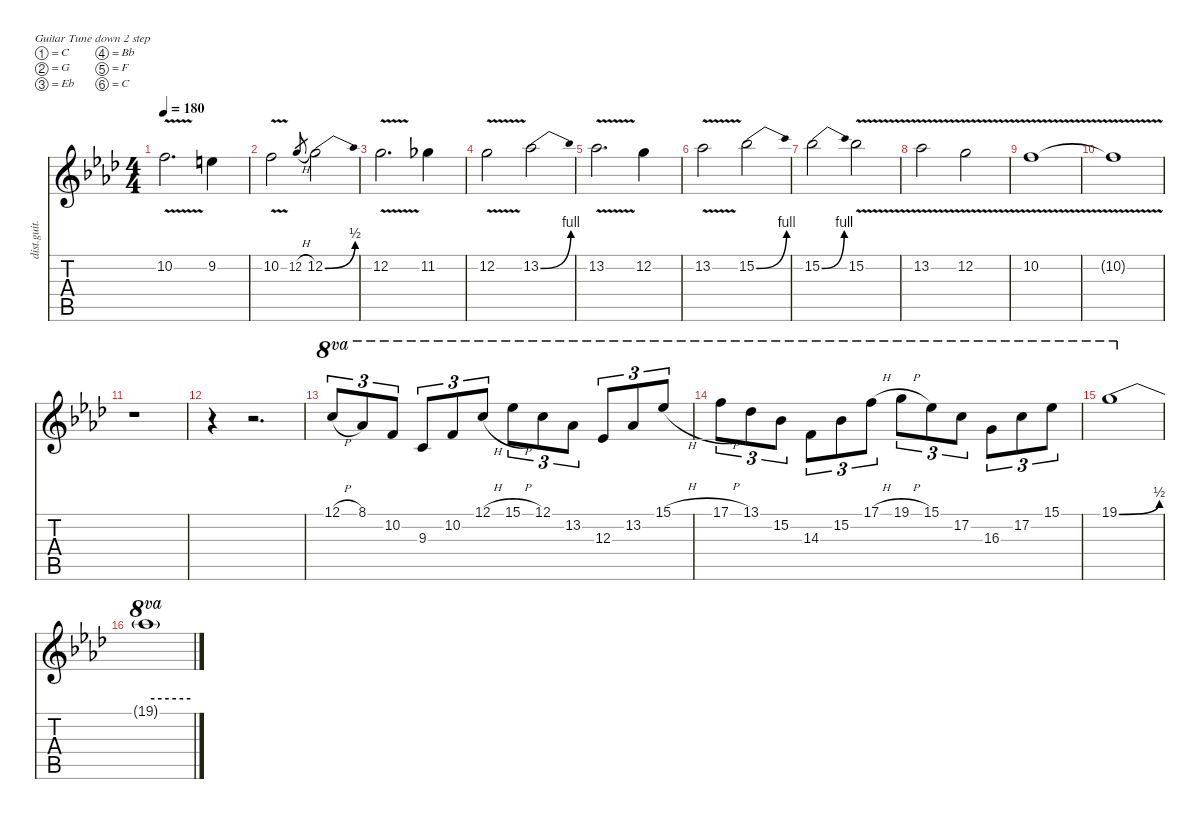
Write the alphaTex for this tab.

\defaultSystemsLayout 4
\hideDynamics
\bracketExtendMode nobrackets
\otherSystemsTrackNameOrientation horizontal
\track ("Gtr. 2" "dist.guit.") {instrument distortionguitar}
\staff {score tabs}
\tuning (C4 G3 Eb3 Bb2 F2 C2)
\ts (4 4)
\beaming (8 2 2 2 2)
\tempo 180
\clef g2
\ks fminor
10.2{v acc forcenatural}.2{d dy f instrument distortionguitar beam Down} 9.2{acc forcenatural}.4{beam Down} |
10.2{v acc forcenatural}.2{beam Down} 12.2{h acc forcenatural}.8{gr dy mf beam Up} 12.2{be (bend 0 0 15 2) acc forcenatural}.2{dy f beam Down} |
12.2{v acc forcenatural}.2{d beam Down} 11.2{acc b}.4{beam Down} |
12.2{v acc forcenatural}.2{beam Down} 13.2{be (bend 0 0 15 4) acc b}.2{beam Down} |
13.2{v acc b}.2{d beam Down} 12.2{acc forcenatural}.4{beam Down} |
13.2{v acc b}.2{beam Down} 15.2{be (bend 0 0 15 4) acc b}.2{beam Down} |
15.2{be (bend 0 0 15 4) acc b}.2{beam Down} 15.2{v acc b}.2{beam Down} |
13.2{v acc b}.2{beam Down} 12.2{v acc forcenatural}.2{beam Down} |
10.2{v acc forcenatural}.1{beam Down} |
10.2{v t acc forcenatural}.1{beam Down} |
r.1{beam Down} |
r.4{beam Down} r.2{d beam Down} |
12.1{h acc forcenatural}.8{tu (3 2) ot 8va beam Up} 8.1{acc b}.8{tu (3 2) ot 8va beam Up} 10.2{acc forcenatural}.8{tu (3 2) ot 8va beam Up} 9.3{acc forcenatural}.8{tu (3 2) ot 8va beam Up} 10.2{acc forcenatural}.8{tu (3 2) ot 8va beam Up} 12.1{h acc forcenatural}.8{tu (3 2) ot 8va beam Up} 15.1{h acc b}.8{tu (3 2) ot 8va beam Down} 12.1{acc forcenatural}.8{tu (3 2) ot 8va beam Down} 13.2{acc b}.8{tu (3 2) ot 8va beam Down} 12.3{acc b}.8{tu (3 2) ot 8va beam Up} 13.2{acc b}.8{tu (3 2) ot 8va beam Up} 15.1{h acc b}.8{tu (3 2) ot 8va beam Up} |
17.1{h acc forcenatural}.8{tu (3 2) ot 8va beam Down} 13.1{acc b}.8{tu (3 2) ot 8va beam Down} 15.2{acc b}.8{tu (3 2) ot 8va beam Down} 14.3{acc forcenatural}.8{tu (3 2) ot 8va beam Down} 15.2{acc b}.8{tu (3 2) ot 8va beam Down} 17.1{h acc forcenatural}.8{tu (3 2) ot 8va beam Down} 19.1{h acc forcenatural}.8{tu (3 2) ot 8va beam Down} 15.1{acc b}.8{tu (3 2) ot 8va beam Down} 17.2{acc forcenatural}.8{tu (3 2) ot 8va beam Down} 16.3{acc forcenatural}.8{tu (3 2) ot 8va beam Down} 17.2{acc forcenatural}.8{tu (3 2) ot 8va beam Down} 15.1{acc b}.8{tu (3 2) ot 8va beam Down} |
19.1{be (bend 0 0 60 2) acc forcenatural}.1{ot 8va beam Down} |
19.1{be (hold 0 2 60 2) t}.1{ot 8va beam Down}
